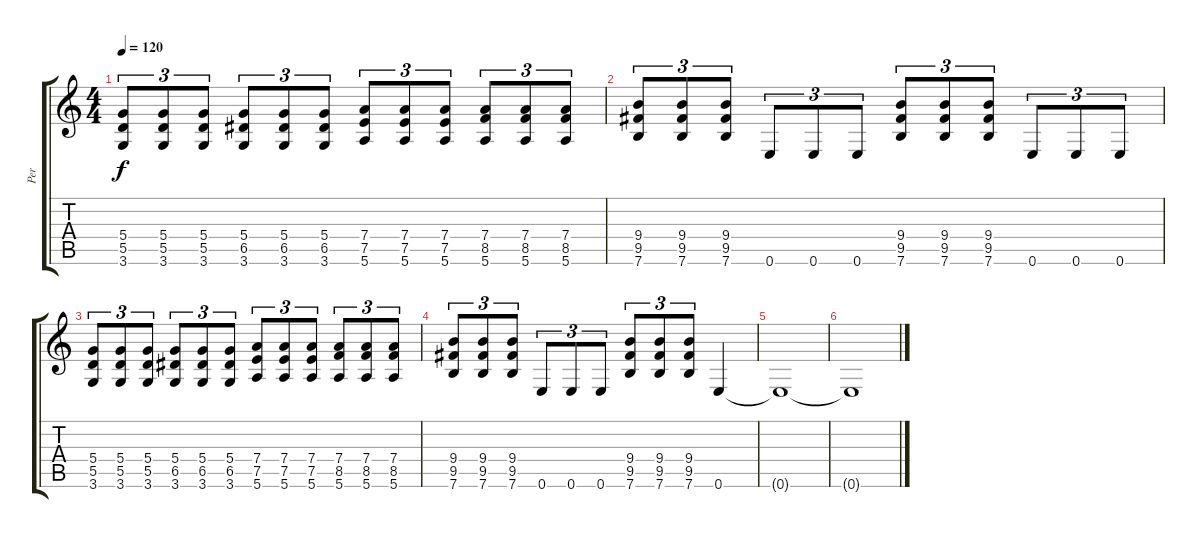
\track ("Per" "Per") {instrument distortionguitar}
\staff {score tabs}
\tuning (E4 B3 G3 D3 A2 E2) {hide}
\ts (4 4)
\tempo 120
\clef g2
\ks c
(5.4 5.5 3.6).8{tu (3 2) dy f} (5.4 5.5 3.6).8{tu (3 2)} (5.4 5.5 3.6).8{tu (3 2)} (5.4 6.5 3.6).8{tu (3 2)} (5.4 6.5 3.6).8{tu (3 2)} (5.4 6.5 3.6).8{tu (3 2)} (7.4 7.5 5.6).8{tu (3 2)} (7.4 7.5 5.6).8{tu (3 2)} (7.4 7.5 5.6).8{tu (3 2)} (7.4 8.5 5.6).8{tu (3 2)} (7.4 8.5 5.6).8{tu (3 2)} (7.4 8.5 5.6).8{tu (3 2)} |
(9.4 9.5 7.6).8{tu (3 2)} (9.4 9.5 7.6).8{tu (3 2)} (9.4 9.5 7.6).8{tu (3 2)} 0.6.8{tu (3 2)} 0.6.8{tu (3 2)} 0.6.8{tu (3 2)} (9.4 9.5 7.6).8{tu (3 2)} (9.4 9.5 7.6).8{tu (3 2)} (9.4 9.5 7.6).8{tu (3 2)} 0.6.8{tu (3 2)} 0.6.8{tu (3 2)} 0.6.8{tu (3 2)} |
(5.4 5.5 3.6).8{tu (3 2)} (5.4 5.5 3.6).8{tu (3 2)} (5.4 5.5 3.6).8{tu (3 2)} (5.4 6.5 3.6).8{tu (3 2)} (5.4 6.5 3.6).8{tu (3 2)} (5.4 6.5 3.6).8{tu (3 2)} (7.4 7.5 5.6).8{tu (3 2)} (7.4 7.5 5.6).8{tu (3 2)} (7.4 7.5 5.6).8{tu (3 2)} (7.4 8.5 5.6).8{tu (3 2)} (7.4 8.5 5.6).8{tu (3 2)} (7.4 8.5 5.6).8{tu (3 2)} |
(9.4 9.5 7.6).8{tu (3 2)} (9.4 9.5 7.6).8{tu (3 2)} (9.4 9.5 7.6).8{tu (3 2)} 0.6.8{tu (3 2)} 0.6.8{tu (3 2)} 0.6.8{tu (3 2)} (9.4 9.5 7.6).8{tu (3 2)} (9.4 9.5 7.6).8{tu (3 2)} (9.4 9.5 7.6).8{tu (3 2)} 0.6.4 |
0.6{t}.1 |
0.6{t}.1
